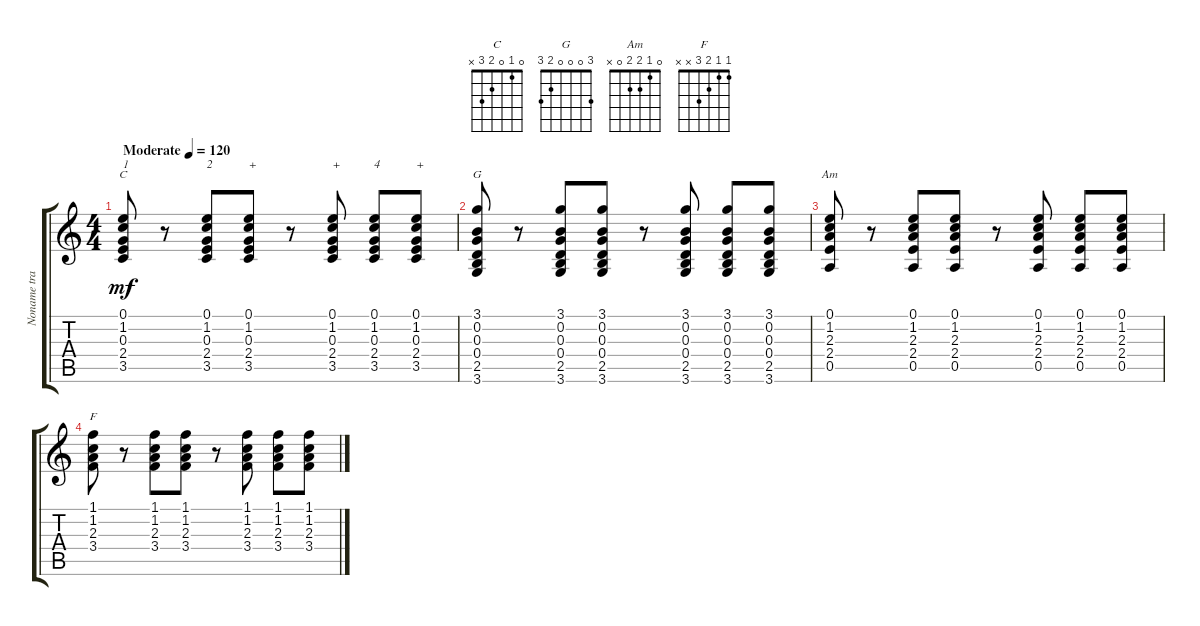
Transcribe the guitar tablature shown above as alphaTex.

\track ("Noname track" "Noname tra") {instrument acousticguitarnylon}
\staff {score tabs}
\tuning (E4 B3 G3 D3 A2 E2) {hide}
\chord ("C" 0 1 0 2 3 x)
\chord ("G" 3 0 0 0 2 3)
\chord ("Am" 0 1 2 2 0 x)
\chord ("F" 1 1 2 3 x x)
\ts (4 4)
\tempo (120 "Moderate")
\clef g2
\ks c
(0.1 1.2 0.3 2.4 3.5).8{ch "C" txt "1" dy mf instrument acousticguitarnylon} r.8 (0.1 1.2 0.3 2.4 3.5).8{txt "2"} (0.1 1.2 0.3 2.4 3.5).8{txt "+"} r.8 (0.1 1.2 0.3 2.4 3.5).8{txt "+"} (0.1 1.2 0.3 2.4 3.5).8{txt "4"} (0.1 1.2 0.3 2.4 3.5).8{txt "+"} |
(3.1 0.2 0.3 0.4 2.5 3.6).8{ch "G"} r.8 (3.1 0.2 0.3 0.4 2.5 3.6).8 (3.1 0.2 0.3 0.4 2.5 3.6).8 r.8 (3.1 0.2 0.3 0.4 2.5 3.6).8 (3.1 0.2 0.3 0.4 2.5 3.6).8 (3.1 0.2 0.3 0.4 2.5 3.6).8 |
(0.1 1.2 2.3 2.4 0.5).8{ch "Am"} r.8 (0.1 1.2 2.3 2.4 0.5).8 (0.1 1.2 2.3 2.4 0.5).8 r.8 (0.1 1.2 2.3 2.4 0.5).8 (0.1 1.2 2.3 2.4 0.5).8 (0.1 1.2 2.3 2.4 0.5).8 |
(1.1 1.2 2.3 3.4).8{ch "F"} r.8 (1.1 1.2 2.3 3.4).8 (1.1 1.2 2.3 3.4).8 r.8 (1.1 1.2 2.3 3.4).8 (1.1 1.2 2.3 3.4).8 (1.1 1.2 2.3 3.4).8
